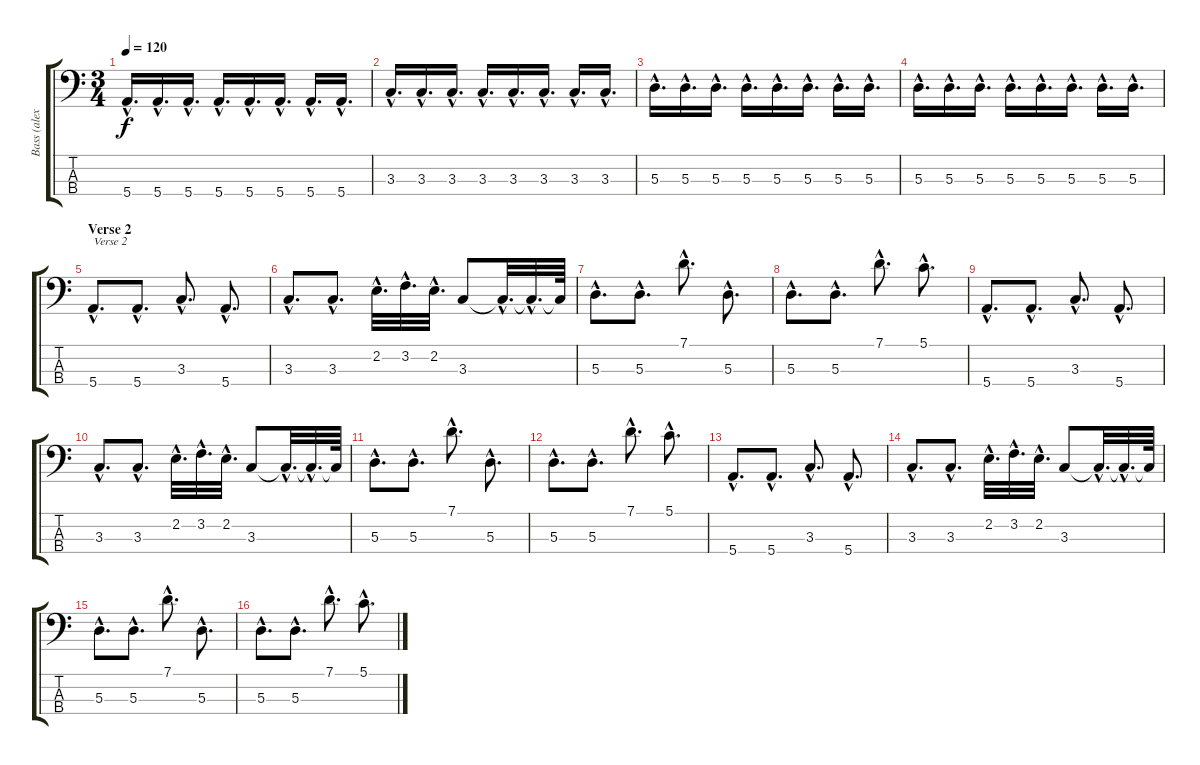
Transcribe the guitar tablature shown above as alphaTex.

\track ("Bass (alex)" "Bass (alex") {instrument electricbasspick}
\staff {score tabs}
\tuning (G2 D2 A1 E1) {hide}
\ts (3 4)
\tempo 120
\clef f4
\ks c
5.4{hac}.16{d dy f} 5.4{hac}.16{d} 5.4{hac}.16{d} 5.4{hac}.16{d} 5.4{hac}.16{d} 5.4{hac}.16{d} 5.4{hac}.16{d} 5.4{hac}.16{d} |
3.3{hac}.16{d} 3.3{hac}.16{d} 3.3{hac}.16{d} 3.3{hac}.16{d} 3.3{hac}.16{d} 3.3{hac}.16{d} 3.3{hac}.16{d} 3.3{hac}.16{d} |
5.3{hac}.16{d} 5.3{hac}.16{d} 5.3{hac}.16{d} 5.3{hac}.16{d} 5.3{hac}.16{d} 5.3{hac}.16{d} 5.3{hac}.16{d} 5.3{hac}.16{d} |
5.3{hac}.16{d} 5.3{hac}.16{d} 5.3{hac}.16{d} 5.3{hac}.16{d} 5.3{hac}.16{d} 5.3{hac}.16{d} 5.3{hac}.16{d} 5.3{hac}.16{d} |
\section ("" "Verse 2")
5.4{hac}.8{d txt "Verse 2"} 5.4{hac}.8{d} 3.3{hac}.8{d} 5.4{hac}.8{d} |
3.3{hac}.8{d} 3.3{hac}.8{d} 2.2{hac}.32{d} 3.2{hac}.32{d} 2.2{hac}.32{d} 3.3.8 3.3{hac t}.32{d} 3.3{hac t}.32{d} 3.3{t}.64 |
5.3{hac}.8{d} 5.3{hac}.8{d} 7.1{hac}.8{d} 5.3{hac}.8{d} |
5.3{hac}.8{d} 5.3{hac}.8{d} 7.1{hac}.8{d} 5.1{hac}.8{d} |
5.4{hac}.8{d} 5.4{hac}.8{d} 3.3{hac}.8{d} 5.4{hac}.8{d} |
3.3{hac}.8{d} 3.3{hac}.8{d} 2.2{hac}.32{d} 3.2{hac}.32{d} 2.2{hac}.32{d} 3.3.8 3.3{hac t}.32{d} 3.3{hac t}.32{d} 3.3{t}.64 |
5.3{hac}.8{d} 5.3{hac}.8{d} 7.1{hac}.8{d} 5.3{hac}.8{d} |
5.3{hac}.8{d} 5.3{hac}.8{d} 7.1{hac}.8{d} 5.1{hac}.8{d} |
5.4{hac}.8{d} 5.4{hac}.8{d} 3.3{hac}.8{d} 5.4{hac}.8{d} |
3.3{hac}.8{d} 3.3{hac}.8{d} 2.2{hac}.32{d} 3.2{hac}.32{d} 2.2{hac}.32{d} 3.3.8 3.3{hac t}.32{d} 3.3{hac t}.32{d} 3.3{t}.64 |
5.3{hac}.8{d} 5.3{hac}.8{d} 7.1{hac}.8{d} 5.3{hac}.8{d} |
5.3{hac}.8{d} 5.3{hac}.8{d} 7.1{hac}.8{d} 5.1{hac}.8{d}
